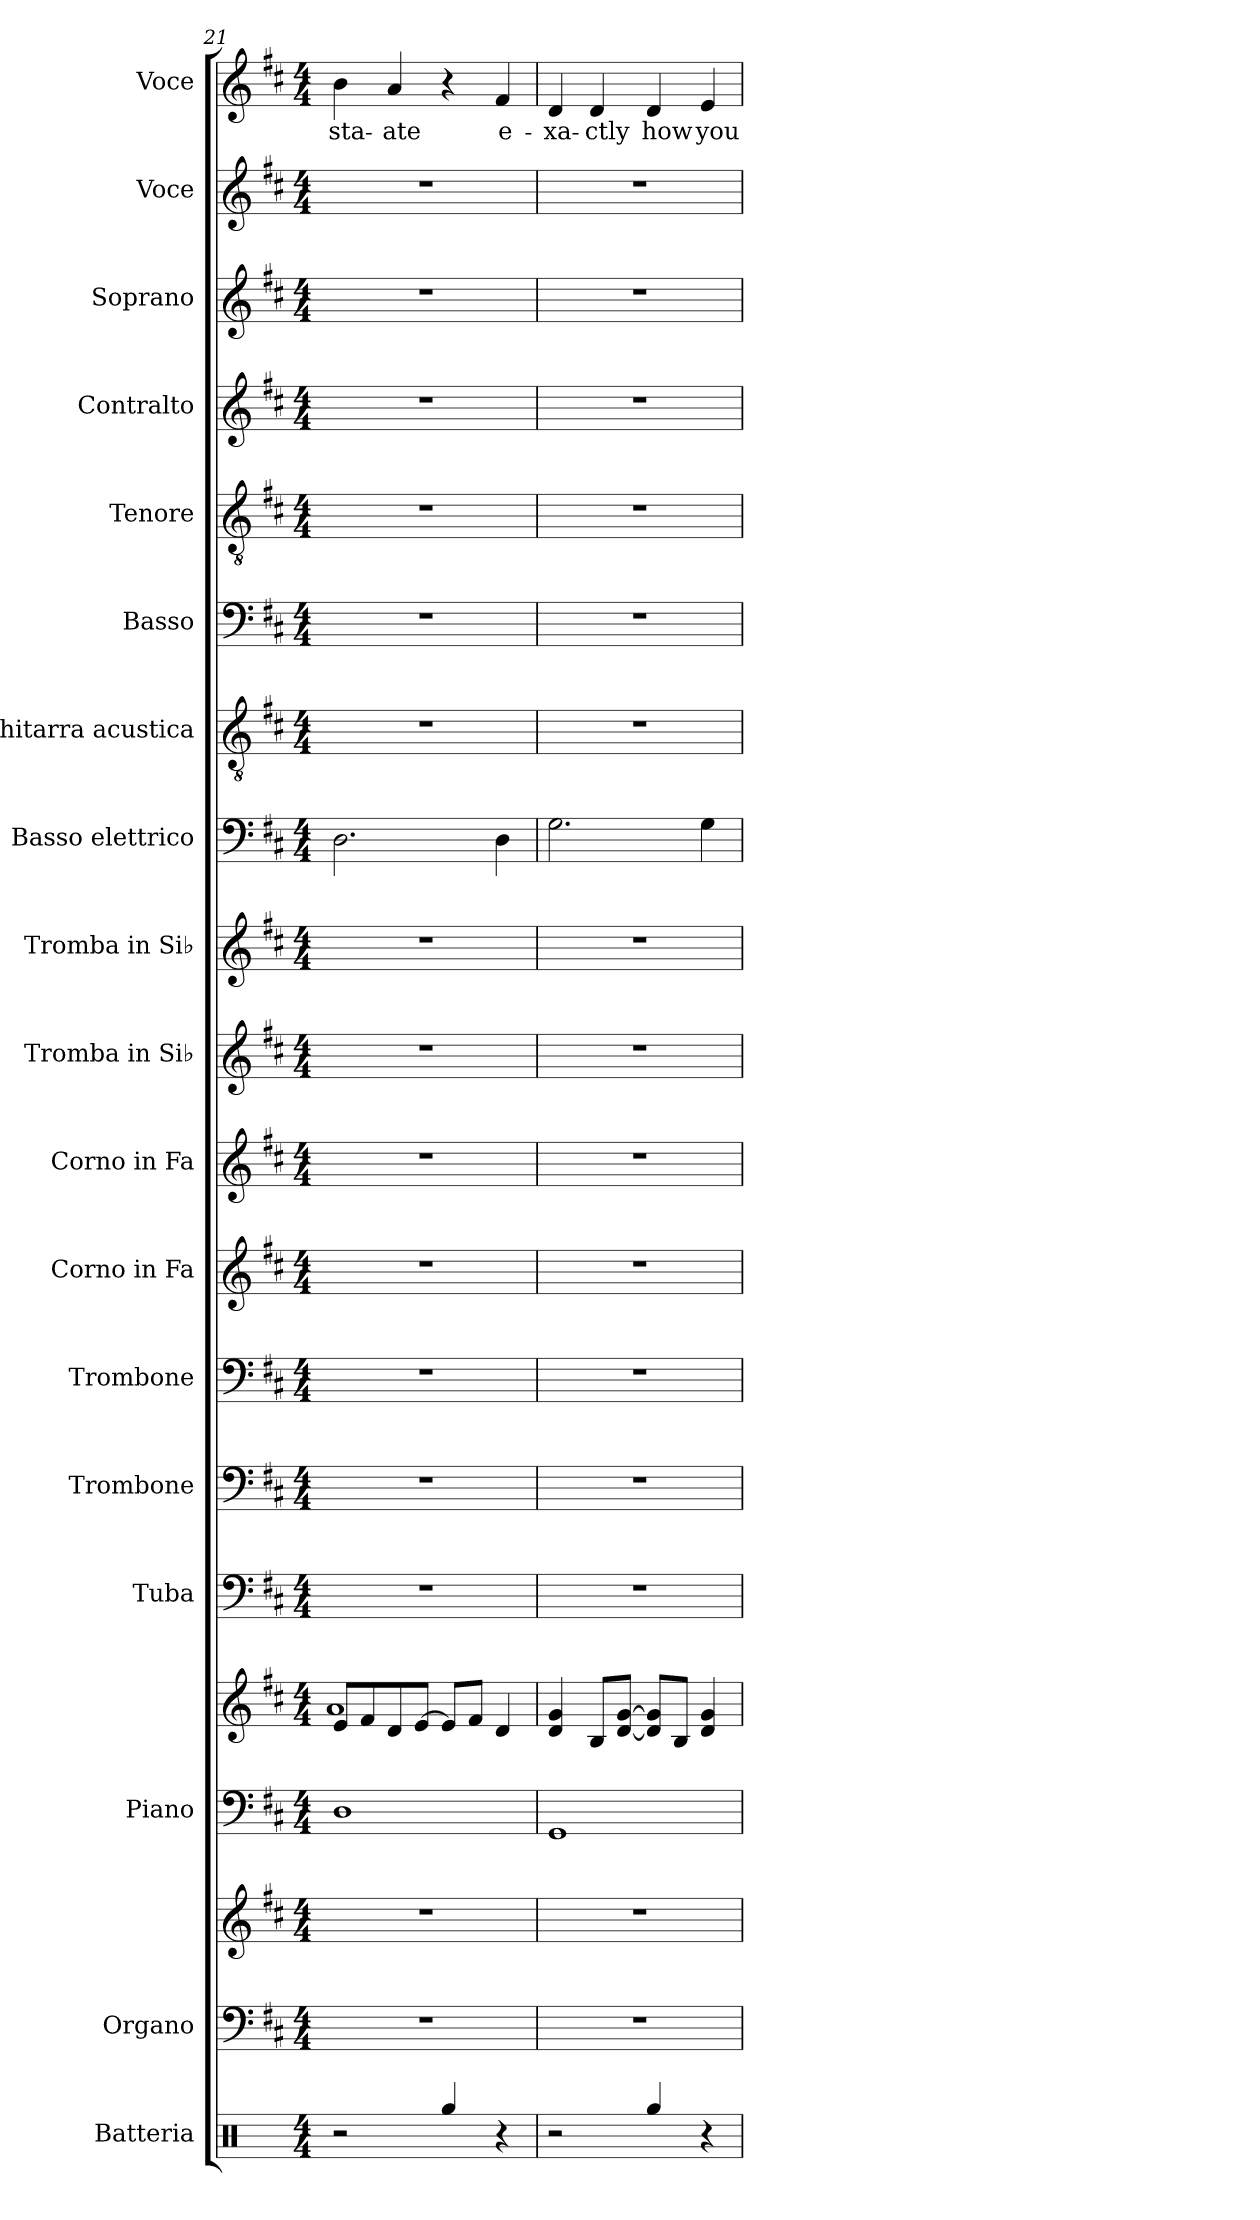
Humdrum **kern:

**kern	**kern	**kern	**kern	**kern	**kern	**kern	**kern	**kern	**kern	**kern	**kern	**kern	**kern	**kern	**kern	**kern	**kern	**kern	**kern	**text
*part18	*part17	*part17	*part16	*part16	*part15	*part14	*part13	*part12	*part11	*part10	*part9	*part8	*part7	*part6	*part5	*part4	*part3	*part2	*part1	*part1
*staff20	*staff19	*staff18	*staff17	*staff16	*staff15	*staff14	*staff13	*staff12	*staff11	*staff10	*staff9	*staff8	*staff7	*staff6	*staff5	*staff4	*staff3	*staff2	*staff1	*staff1
*I"Batteria	*I"Organo	*	*I"Piano	*	*I"Tuba	*I"Trombone	*I"Trombone	*I"Corno in Fa	*I"Corno in Fa	*I"Tromba in Si♭	*I"Tromba in Si♭	*I"Basso elettrico	*I"Chitarra acustica	*I"Basso	*I"Tenore	*I"Contralto	*I"Soprano	*I"Voce	*I"Voce	*
*I'Batt.	*I'Org.	*	*	*	*I'Tba.	*I'Trb.	*I'Trb.	*I'Cor. Fa	*I'Cor. Fa	*I'Tr. Si♭	*I'Tr. Si♭	*I'B. el.	*	*I'B.	*I'T.	*I'A.	*I'S.	*I'Vo.	*I'Vo.	*
*clefX	*clefF4	*clefG2	*clefF4	*clefG2	*clefF4	*clefF4	*clefF4	*clefG2	*clefG2	*clefG2	*clefG2	*clefF4	*clefGv2	*clefF4	*clefGv2	*clefG2	*clefG2	*clefG2	*clefG2	*
*	*	*	*	*	*	*	*	*ITrd4c7	*ITrd4c7	*ITrd1c2	*ITrd1c2	*ITrd7c12	*	*	*	*	*	*	*	*
*k[]	*k[f#c#]	*k[f#c#]	*k[f#c#]	*k[f#c#]	*k[f#c#]	*k[f#c#]	*k[f#c#]	*k[f#]	*k[f#]	*k[]	*k[]	*k[f#c#]	*k[f#c#]	*k[f#c#]	*k[f#c#]	*k[f#c#]	*k[f#c#]	*k[f#c#]	*k[f#c#]	*
*M4/4	*M4/4	*M4/4	*M4/4	*M4/4	*M4/4	*M4/4	*M4/4	*M4/4	*M4/4	*M4/4	*M4/4	*M4/4	*M4/4	*M4/4	*M4/4	*M4/4	*M4/4	*M4/4	*M4/4	*
=21	=21	=21	=21	=21	=21	=21	=21	=21	=21	=21	=21	=21	=21	=21	=21	=21	=21	=21	=21	=21
*	*	*	*	*^	*	*	*	*	*	*	*	*	*	*	*	*	*	*	*	*
!	!	!	!	!	!	!	!	!	!	!	!	!	!	!	!	!	!	!	!	!	!LO:LY:b
2r	1r	1r	1D	8e/L	1a	1r	1r	1r	1r	1r	1r	1r	2.DD\	1r	1r	1r	1r	1r	1r	4b\	sta-
.	.	.	.	8f#/	.	.	.	.	.	.	.	.	.	.	.	.	.	.	.	.	.
!	!	!	!	!	!	!	!	!	!	!	!	!	!	!	!	!	!	!	!	!	!LO:LY:b
.	.	.	.	8d/	.	.	.	.	.	.	.	.	.	.	.	.	.	.	.	4a/	-ate
.	.	.	.	[8e/J	.	.	.	.	.	.	.	.	.	.	.	.	.	.	.	.	.
4Rgg/	.	.	.	8e/L]	.	.	.	.	.	.	.	.	.	.	.	.	.	.	.	4r	.
.	.	.	.	8f#/J	.	.	.	.	.	.	.	.	.	.	.	.	.	.	.	.	.
!	!	!	!	!	!	!	!	!	!	!	!	!	!	!	!	!	!	!	!	!	!LO:LY:b
4r	.	.	.	4d/	.	.	.	.	.	.	.	.	4DD\	.	.	.	.	.	.	4f#/	e-
*	*	*	*	*v	*v	*	*	*	*	*	*	*	*	*	*	*	*	*	*	*	*
!!LO:PB:g=z
=22	=22	=22	=22	=22	=22	=22	=22	=22	=22	=22	=22	=22	=22	=22	=22	=22	=22	=22	=22	=22
!	!	!	!	!	!	!	!	!	!	!	!	!	!	!	!	!	!	!	!	!LO:LY:b
2r	1r	1r	1GG	4d/ 4g/	1r	1r	1r	1r	1r	1r	1r	2.GG\	1r	1r	1r	1r	1r	1r	4d/	-xa-
!	!	!	!	!	!	!	!	!	!	!	!	!	!	!	!	!	!	!	!	!LO:LY:b
.	.	.	.	8B/L	.	.	.	.	.	.	.	.	.	.	.	.	.	.	4d/	-ctly
.	.	.	.	[8d/ [8g/J	.	.	.	.	.	.	.	.	.	.	.	.	.	.	.	.
!	!	!	!	!	!	!	!	!	!	!	!	!	!	!	!	!	!	!	!	!LO:LY:b
4Rgg/	.	.	.	8d/] 8g/]L	.	.	.	.	.	.	.	.	.	.	.	.	.	.	4d/	how
.	.	.	.	8B/J	.	.	.	.	.	.	.	.	.	.	.	.	.	.	.	.
!	!	!	!	!	!	!	!	!	!	!	!	!	!	!	!	!	!	!	!	!LO:LY:b
4r	.	.	.	4d/ 4g/	.	.	.	.	.	.	.	4GG\	.	.	.	.	.	.	4e/	you
=	=	=	=	=	=	=	=	=	=	=	=	=	=	=	=	=	=	=	=	=
*-	*-	*-	*-	*-	*-	*-	*-	*-	*-	*-	*-	*-	*-	*-	*-	*-	*-	*-	*-	*-
